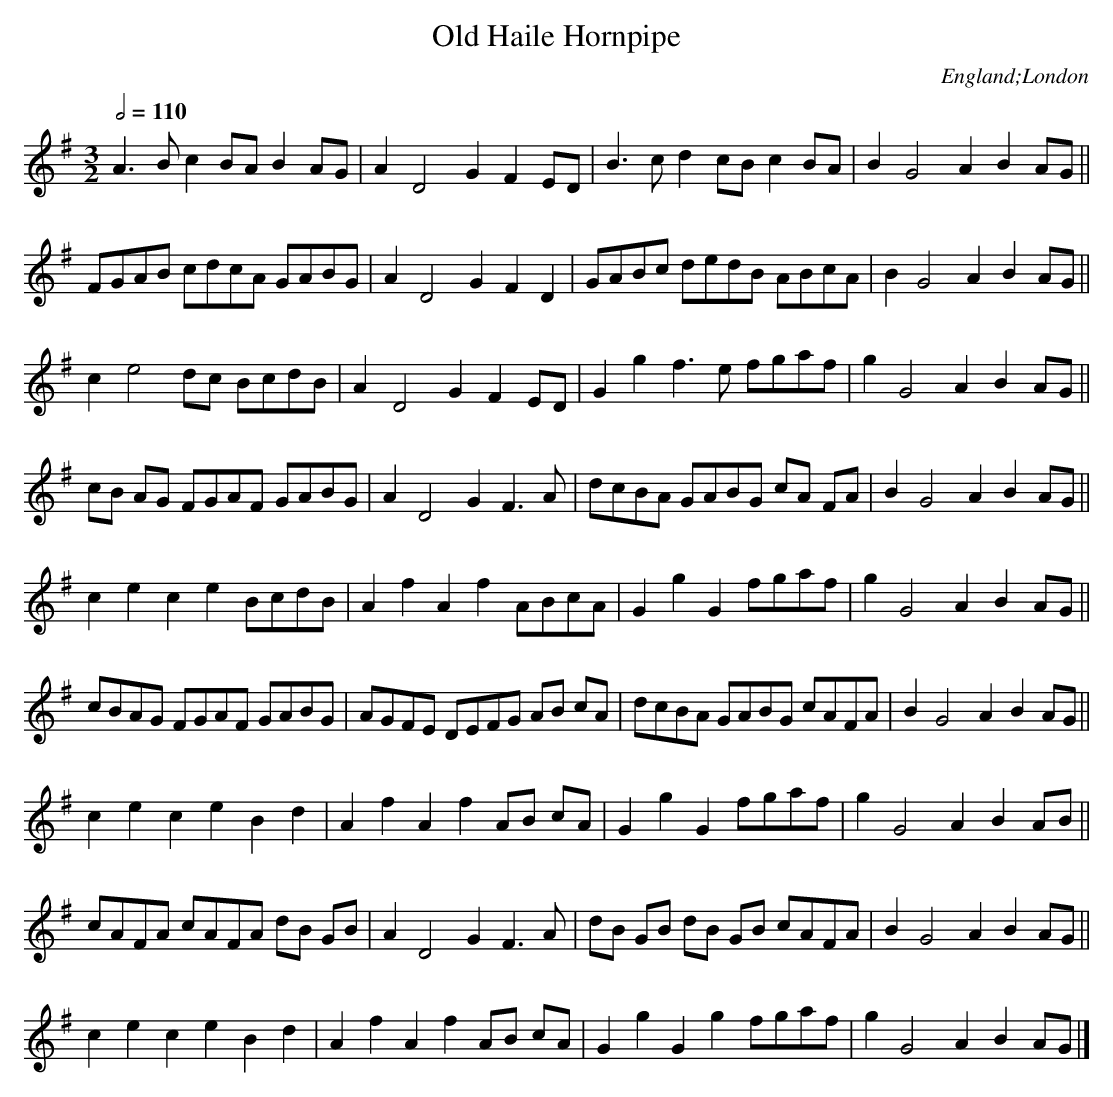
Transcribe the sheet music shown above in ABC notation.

X:1
T:Old Haile Hornpipe
O:England;London
Q:1/2=110
M:3/2
L:1/8
K:G
A3Bc2BA B2AG | A2D4G2F2ED | B3cd2cBc2BA | B2G4A2B2AG ||
FGAB cdcA GABG | A2D4G2F2D2 | GABc dedB ABcA | B2G4A2B2AG ||
c2e4dc BcdB | A2D4G2F2ED | G2g2f3e fgaf | g2G4A2B2AG ||
cB AG FGAF GABG | A2D4G2F3A | dcBA GABG cA FA | B2G4A2B2AG ||
c2e2c2e2BcdB | A2f2A2f2ABcA | G2g2G2fgaf | g2G4A2B2AG ||
cBAG FGAF GABG | AGFE DEFG AB cA | dcBA GABG cAFA | B2G4A2B2AG ||
c2e2c2e2B2d2 | A2f2A2f2AB cA | G2g2G2fgaf | g2G4A2B2AB ||
cAFA cAFA dB GB | A2D4G2F3A | dB GB dB GB cAFA | B2G4A2B2AG ||
c2e2c2e2B2d2 | A2f2A2f2AB cA | G2g2G2g2fgaf | g2G4A2B2AG |]
